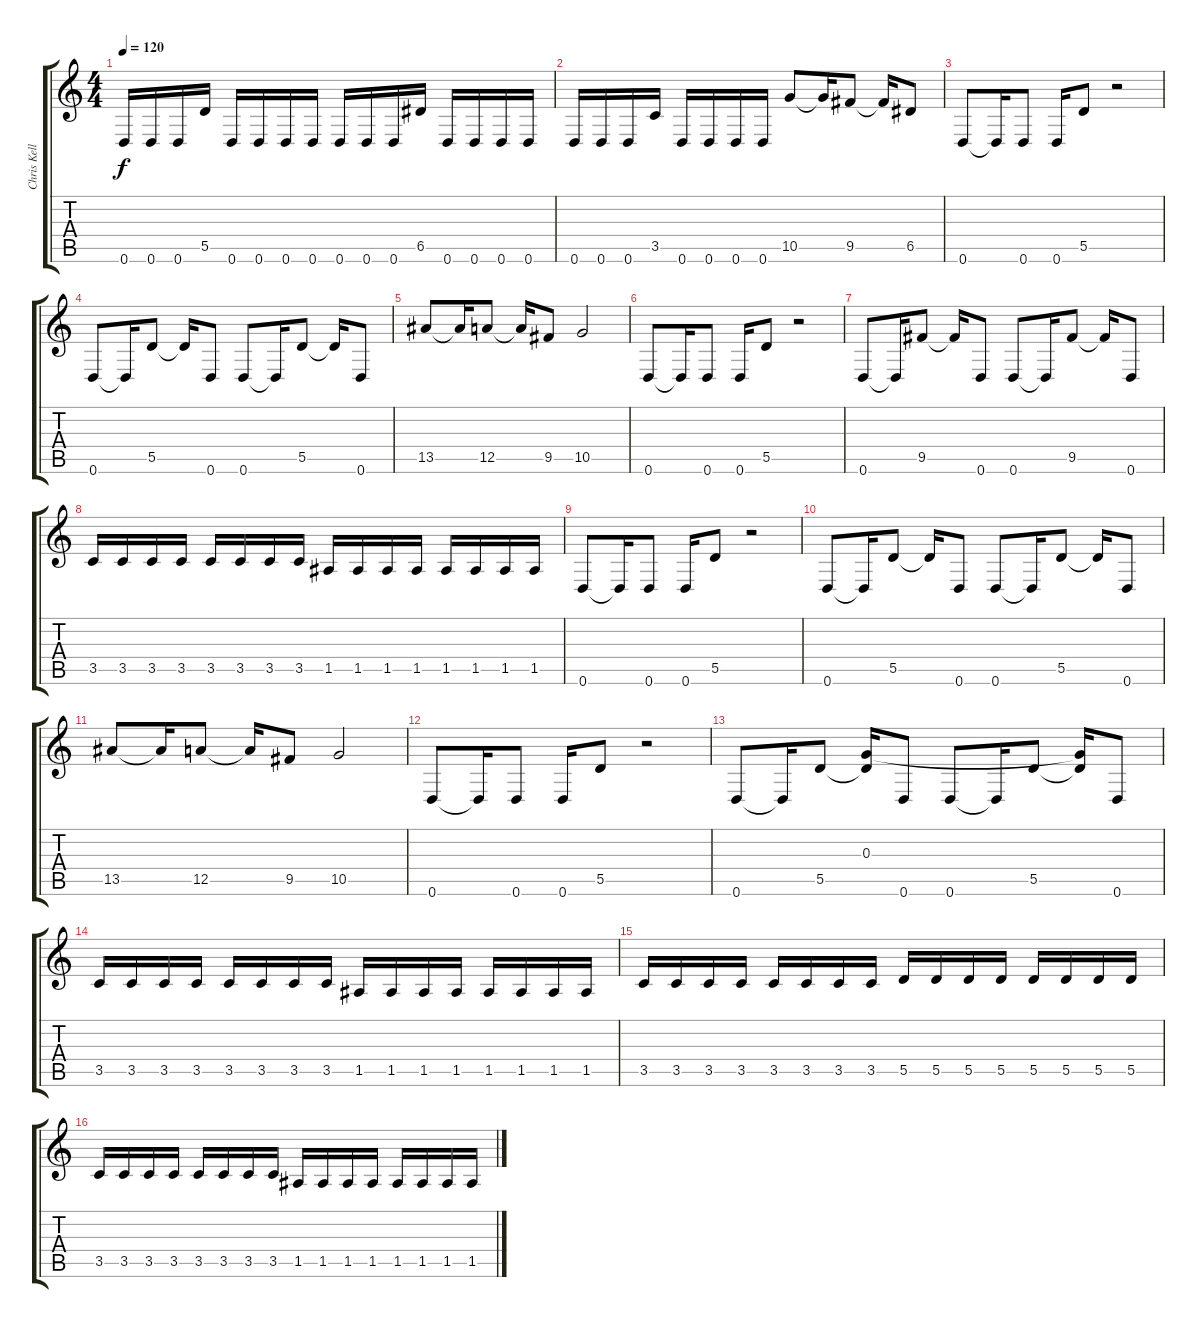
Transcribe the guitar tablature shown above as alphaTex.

\track ("Chris Kells" "Chris Kell") {instrument electricbasspick}
\staff {score tabs}
\tuning (E4 B3 G3 D3 A2 D2) {hide}
\ts (4 4)
\tempo 120
\clef g2
\ks c
0.6.16{dy f} 0.6.16 0.6.16 5.5.16 0.6.16 0.6.16 0.6.16 0.6.16 0.6.16 0.6.16 0.6.16 6.5.16 0.6.16 0.6.16 0.6.16 0.6.16 |
0.6.16 0.6.16 0.6.16 3.5.16 0.6.16 0.6.16 0.6.16 0.6.16 10.5.8 10.5{t}.16 9.5.8 9.5{t}.16 6.5.8 |
0.6.8 0.6{t}.16 0.6.8 0.6.16 5.5.8 r.2 |
0.6.8 0.6{t}.16 5.5.8 5.5{t}.16 0.6.8 0.6.8 0.6{t}.16 5.5.8 5.5{t}.16 0.6.8 |
13.5.8 13.5{t}.16 12.5.8 12.5{t}.16 9.5.8 10.5.2 |
0.6.8 0.6{t}.16 0.6.8 0.6.16 5.5.8 r.2 |
0.6.8 0.6{t}.16 9.5.8 9.5{t}.16 0.6.8 0.6.8 0.6{t}.16 9.5.8 9.5{t}.16 0.6.8 |
3.5.16 3.5.16 3.5.16 3.5.16 3.5.16 3.5.16 3.5.16 3.5.16 1.5.16 1.5.16 1.5.16 1.5.16 1.5.16 1.5.16 1.5.16 1.5.16 |
0.6.8 0.6{t}.16 0.6.8 0.6.16 5.5.8 r.2 |
0.6.8 0.6{t}.16 5.5.8 5.5{t}.16 0.6.8 0.6.8 0.6{t}.16 5.5.8 5.5{t}.16 0.6.8 |
13.5.8 13.5{t}.16 12.5.8 12.5{t}.16 9.5.8 10.5.2 |
0.6.8 0.6{t}.16 0.6.8 0.6.16 5.5.8 r.2 |
0.6.8 0.6{t}.16 5.5.8 (0.3 5.5{t}).16 0.6.8 0.6.8 0.6{t}.16 5.5.8 (0.3{t} 5.5{t}).16 0.6.8 |
3.5.16 3.5.16 3.5.16 3.5.16 3.5.16 3.5.16 3.5.16 3.5.16 1.5.16 1.5.16 1.5.16 1.5.16 1.5.16 1.5.16 1.5.16 1.5.16 |
3.5.16 3.5.16 3.5.16 3.5.16 3.5.16 3.5.16 3.5.16 3.5.16 5.5.16 5.5.16 5.5.16 5.5.16 5.5.16 5.5.16 5.5.16 5.5.16 |
3.5.16 3.5.16 3.5.16 3.5.16 3.5.16 3.5.16 3.5.16 3.5.16 1.5.16 1.5.16 1.5.16 1.5.16 1.5.16 1.5.16 1.5.16 1.5.16
